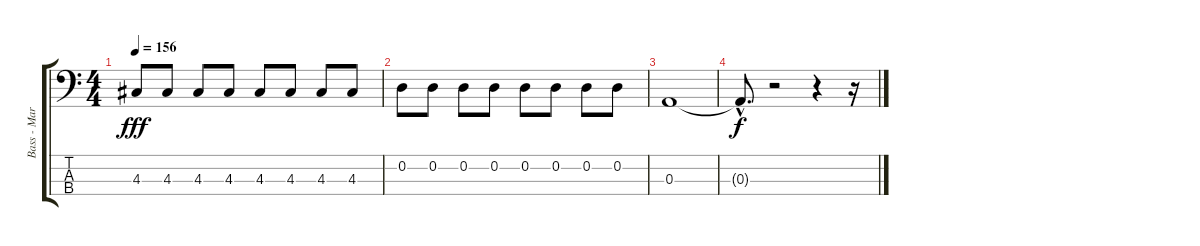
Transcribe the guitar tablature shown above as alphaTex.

\track ("Bass - Mark" "Bass - Mar") {instrument electricbassfinger}
\staff {score tabs}
\tuning (G2 D2 A1 E1) {hide}
\ts (4 4)
\tempo 156
\clef f4
\ks c
4.3.8{dy fff} 4.3.8 4.3.8 4.3.8 4.3.8 4.3.8 4.3.8 4.3.8 |
0.2.8 0.2.8 0.2.8 0.2.8 0.2.8 0.2.8 0.2.8 0.2.8 |
0.3.1 |
0.3{hac t}.8{d dy f} r.2 r.4 r.16
